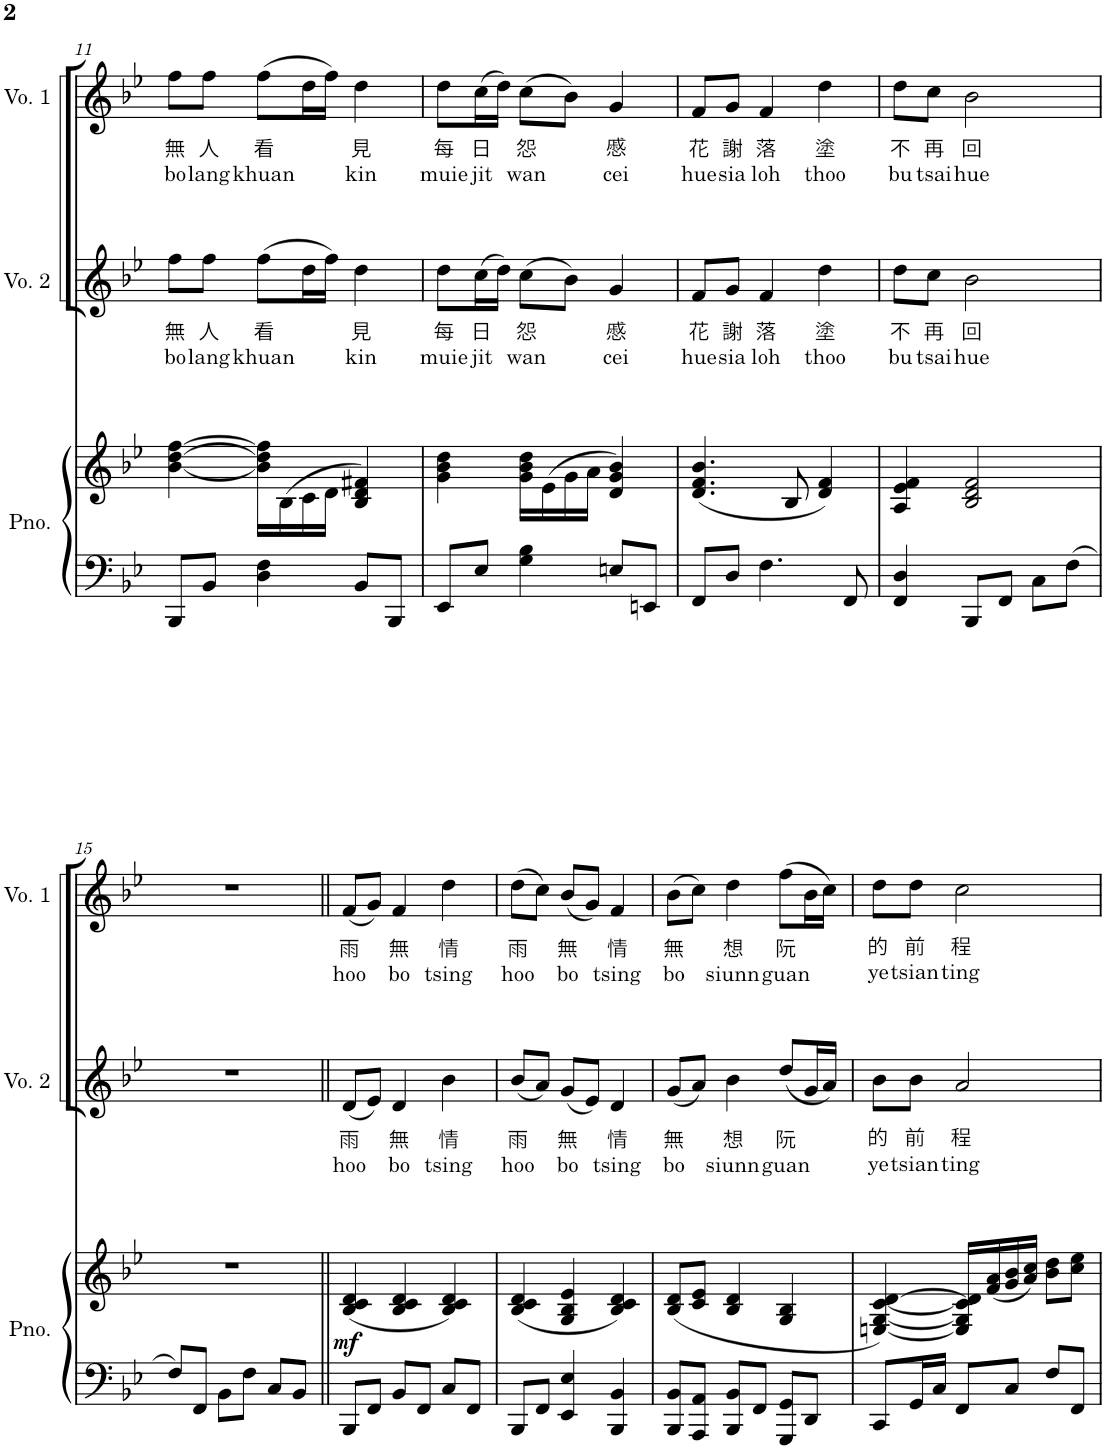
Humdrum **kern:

**kern	**kern	**dynam	**kern	**text	**text	**text	**text	**kern	**text	**text	**text	**text
*part3	*part3	*part3	*part2	*part2	*part2	*part2	*part2	*part1	*part1	*part1	*part1	*part1
*staff4	*staff3	*staff3/4	*staff2	*staff2	*staff2	*staff2	*staff2	*staff1	*staff1	*staff1	*staff1	*staff1
*I"Piano	*	*	*I"Voice 2	*	*	*	*	*I"Voice 1	*	*	*	*
*I'Pno.	*	*	*I'Vo. 2	*	*	*	*	*I'Vo. 1	*	*	*	*
!!LO:PB:g=z
*clefF4	*clefG2	*	*clefG2	*	*	*	*	*clefG2	*	*	*	*
*k[b-e-]	*k[b-e-]	*	*k[b-e-]	*	*	*	*	*k[b-e-]	*	*	*	*
*M3/4	*M3/4	*	*M3/4	*	*	*	*	*M3/4	*	*	*	*
=11	=11	=11	=11	=11	=11	=11	=11	=11	=11	=11	=11	=11
!	!	!	!	!LO:LY:b	!LO:LY:b	!	!	!	!LO:LY:b	!LO:LY:b	!	!
8BBB-/L	[4b-\ [4dd\ [4ff\	.	8ff\L	無	bo	.	.	8ff\L	無	bo	.	.
!	!	!	!	!LO:LY:b	!LO:LY:b	!	!	!	!LO:LY:b	!LO:LY:b	!	!
8BB-/J	.	.	8ff\J	人	lang	.	.	8ff\J	人	lang	.	.
!	!	!	!	!LO:LY:b	!LO:LY:b	!	!	!	!LO:LY:b	!LO:LY:b	!	!
4D\ 4F\	16b-\] 16dd\] 16ff\]LL	.	(8ff\L	看	khuan	.	.	(8ff\L	看	khuan	.	.
.	(16B-\	.	.	.	.	.	.	.	.	.	.	.
.	16c\	.	16dd\L	.	.	.	.	16dd\L	.	.	.	.
.	16d\JJ	.	16ff\JJ)	.	.	.	.	16ff\JJ)	.	.	.	.
!	!	!	!	!LO:LY:b	!LO:LY:b	!	!	!	!LO:LY:b	!LO:LY:b	!	!
8BB-/L	4B-/ 4d/ 4f#X/)	.	4dd\	見	kin	.	.	4dd\	見	kin	.	.
8BBB-/J	.	.	.	.	.	.	.	.	.	.	.	.
=12	=12	=12	=12	=12	=12	=12	=12	=12	=12	=12	=12	=12
!	!	!	!	!LO:LY:b	!LO:LY:b	!	!	!	!LO:LY:b	!LO:LY:b	!	!
8EE-/L	4g\ 4b-\ 4dd\	.	8dd\L	每	muie	.	.	8dd\L	每	muie	.	.
!	!	!	!	!LO:LY:b	!LO:LY:b	!	!	!	!LO:LY:b	!LO:LY:b	!	!
8E-/J	.	.	(16cc\L	日	jit	.	.	(16cc\L	日	jit	.	.
.	.	.	16dd\JJ)	.	.	.	.	16dd\JJ)	.	.	.	.
!	!	!	!	!LO:LY:b	!LO:LY:b	!	!	!	!LO:LY:b	!LO:LY:b	!	!
4G\ 4B-\	16g\ 16b-\ 16dd\LL	.	(8cc\L	怨	wan	.	.	(8cc\L	怨	wan	.	.
.	(16e-\	.	.	.	.	.	.	.	.	.	.	.
.	16g\	.	8b-\J)	.	.	.	.	8b-\J)	.	.	.	.
.	16a\JJ	.	.	.	.	.	.	.	.	.	.	.
!	!	!	!	!LO:LY:b	!LO:LY:b	!	!	!	!LO:LY:b	!LO:LY:b	!	!
8En/L	4d/ 4g/ 4b-/)	.	4g/	慼	cei	.	.	4g/	慼	cei	.	.
8EEn/J	.	.	.	.	.	.	.	.	.	.	.	.
=13	=13	=13	=13	=13	=13	=13	=13	=13	=13	=13	=13	=13
!	!	!	!	!LO:LY:b	!LO:LY:b	!	!	!	!LO:LY:b	!LO:LY:b	!	!
8FF/L	(4.d/ 4.f/ 4.b-/	.	8f/L	花	hue	.	.	8f/L	花	hue	.	.
!	!	!	!	!LO:LY:b	!LO:LY:b	!	!	!	!LO:LY:b	!LO:LY:b	!	!
8D/J	.	.	8g/J	謝	sia	.	.	8g/J	謝	sia	.	.
!	!	!	!	!LO:LY:b	!LO:LY:b	!	!	!	!LO:LY:b	!LO:LY:b	!	!
4.F\	.	.	4f/	落	loh	.	.	4f/	落	loh	.	.
.	8B-/	.	.	.	.	.	.	.	.	.	.	.
!	!	!	!	!LO:LY:b	!LO:LY:b	!	!	!	!LO:LY:b	!LO:LY:b	!	!
.	4d/ 4f/)	.	4dd\	塗	thoo	.	.	4dd\	塗	thoo	.	.
8FF/	.	.	.	.	.	.	.	.	.	.	.	.
=14	=14	=14	=14	=14	=14	=14	=14	=14	=14	=14	=14	=14
!	!	!	!	!LO:LY:b	!LO:LY:b	!	!	!	!LO:LY:b	!LO:LY:b	!	!
4FF/ 4D/	4A/ 4e-/ 4f/	.	8dd\L	不	bu	.	.	8dd\L	不	bu	.	.
!	!	!	!	!LO:LY:b	!LO:LY:b	!	!	!	!LO:LY:b	!LO:LY:b	!	!
.	.	.	8cc\J	再	tsai	.	.	8cc\J	再	tsai	.	.
!	!	!	!	!LO:LY:b	!LO:LY:b	!	!	!	!LO:LY:b	!LO:LY:b	!	!
8BBB-/L	2B-/ 2d/ 2f/	.	2b-\	回	hue	.	.	2b-\	回	hue	.	.
8FF/J	.	.	.	.	.	.	.	.	.	.	.	.
8C\L	.	.	.	.	.	.	.	.	.	.	.	.
8F\J	.	.	.	.	.	.	.	.	.	.	.	.
!!LO:LB:g=z
=15	=15	=15	=15	=15	=15	=15	=15	=15	=15	=15	=15	=15
8F/L	2.r	.	2.r	.	.	.	.	2.r	.	.	.	.
8FF/J	.	.	.	.	.	.	.	.	.	.	.	.
8BB-\L	.	.	.	.	.	.	.	.	.	.	.	.
8F\J	.	.	.	.	.	.	.	.	.	.	.	.
8C/L	.	.	.	.	.	.	.	.	.	.	.	.
8BB-/J	.	.	.	.	.	.	.	.	.	.	.	.
=16||	=16||	=16||	=16||	=16||	=16||	=16||	=16||	=16||	=16||	=16||	=16||	=16||
!	!	!LO:DY:b	!	!	!	!LO:LY:b	!LO:LY:b	!	!	!	!LO:LY:b	!LO:LY:b
8BBB-/L	(4B-/ 4c/ 4d/	mf	(8d/L	.	.	雨	hoo	(8f/L	.	.	雨	hoo
8FF/J	.	.	8e-/J)	.	.	.	.	8g/J)	.	.	.	.
!	!	!	!	!	!	!LO:LY:b	!LO:LY:b	!	!	!	!LO:LY:b	!LO:LY:b
8BB-/L	4B-/ 4c/ 4d/	.	4d/	.	.	無	bo	4f/	.	.	無	bo
8FF/J	.	.	.	.	.	.	.	.	.	.	.	.
!	!	!	!	!	!	!LO:LY:b	!LO:LY:b	!	!	!	!LO:LY:b	!LO:LY:b
8C/L	4B-/ 4c/ 4d/)	.	4b-\	.	.	情	tsing	4dd\	.	.	情	tsing
8FF/J	.	.	.	.	.	.	.	.	.	.	.	.
=17	=17	=17	=17	=17	=17	=17	=17	=17	=17	=17	=17	=17
!	!	!	!	!	!	!LO:LY:b	!LO:LY:b	!	!	!	!LO:LY:b	!LO:LY:b
8BBB-/L	(4B-/ 4c/ 4d/	.	(8b-/L	.	.	雨	hoo	(8dd\L	.	.	雨	hoo
8FF/J	.	.	8a/J)	.	.	.	.	8cc\J)	.	.	.	.
!	!	!	!	!	!	!LO:LY:b	!LO:LY:b	!	!	!	!LO:LY:b	!LO:LY:b
4EE-/ 4E-/	4G/ 4B-/ 4e-/	.	(8g/L	.	.	無	bo	(8b-/L	.	.	無	bo
.	.	.	8e-/J)	.	.	.	.	8g/J)	.	.	.	.
!	!	!	!	!	!	!LO:LY:b	!LO:LY:b	!	!	!	!LO:LY:b	!LO:LY:b
4BBB-/ 4BB-/	4B-/ 4c/ 4d/)	.	4d/	.	.	情	tsing	4f/	.	.	情	tsing
=18	=18	=18	=18	=18	=18	=18	=18	=18	=18	=18	=18	=18
!	!	!	!	!	!	!LO:LY:b	!LO:LY:b	!	!	!	!LO:LY:b	!LO:LY:b
8BBB-/ 8BB-/L	(8B-/ 8d/L	.	(8g/L	.	.	無	bo	(8b-\L	.	.	無	bo
8AAA/ 8AA/J	8c/ 8e-/J	.	8a/J)	.	.	.	.	8cc\J)	.	.	.	.
!	!	!	!	!	!	!LO:LY:b	!LO:LY:b	!	!	!	!LO:LY:b	!LO:LY:b
8BBB-/ 8BB-/L	4B-/ 4d/	.	4b-\	.	.	想	siunn	4dd\	.	.	想	siunn
8FF/J	.	.	.	.	.	.	.	.	.	.	.	.
!	!	!	!	!	!	!LO:LY:b	!LO:LY:b	!	!	!	!LO:LY:b	!LO:LY:b
8GGG/ 8GG/L	4G/ 4B-/	.	(8dd/L	.	.	阮	guan	(8ff\L	.	.	阮	guan
8DD/J	.	.	16g/L	.	.	.	.	16b-\L	.	.	.	.
.	.	.	16a/JJ)	.	.	.	.	16cc\JJ)	.	.	.	.
=19	=19	=19	=19	=19	=19	=19	=19	=19	=19	=19	=19	=19
!	!	!	!	!	!	!LO:LY:b	!LO:LY:b	!	!	!	!LO:LY:b	!LO:LY:b
8CC/L	[4En/ [4G/ [4c/ [4d/)	.	8b-\L	.	.	的	ye	8dd\L	.	.	的	ye
!	!	!	!	!	!	!LO:LY:b	!LO:LY:b	!	!	!	!LO:LY:b	!LO:LY:b
16GG/L	.	.	8b-\J	.	.	前	tsian	8dd\J	.	.	前	tsian
16C/JJ	.	.	.	.	.	.	.	.	.	.	.	.
!	!	!	!	!	!	!LO:LY:b	!LO:LY:b	!	!	!	!LO:LY:b	!LO:LY:b
8FF/L	16E/] 16G/] 16c/] 16d/]LL	.	2a/	.	.	程	ting	2cc\	.	.	程	ting
.	(16f/ 16a/	.	.	.	.	.	.	.	.	.	.	.
8C/J	16g/ 16b-/	.	.	.	.	.	.	.	.	.	.	.
.	16a/ 16cc/JJ)	.	.	.	.	.	.	.	.	.	.	.
8F/L	8b-\ 8dd\L	.	.	.	.	.	.	.	.	.	.	.
8FF/J	8cc\ 8ee-\J	.	.	.	.	.	.	.	.	.	.	.
=	=	=	=	=	=	=	=	=	=	=	=	=
*-	*-	*-	*-	*-	*-	*-	*-	*-	*-	*-	*-	*-
